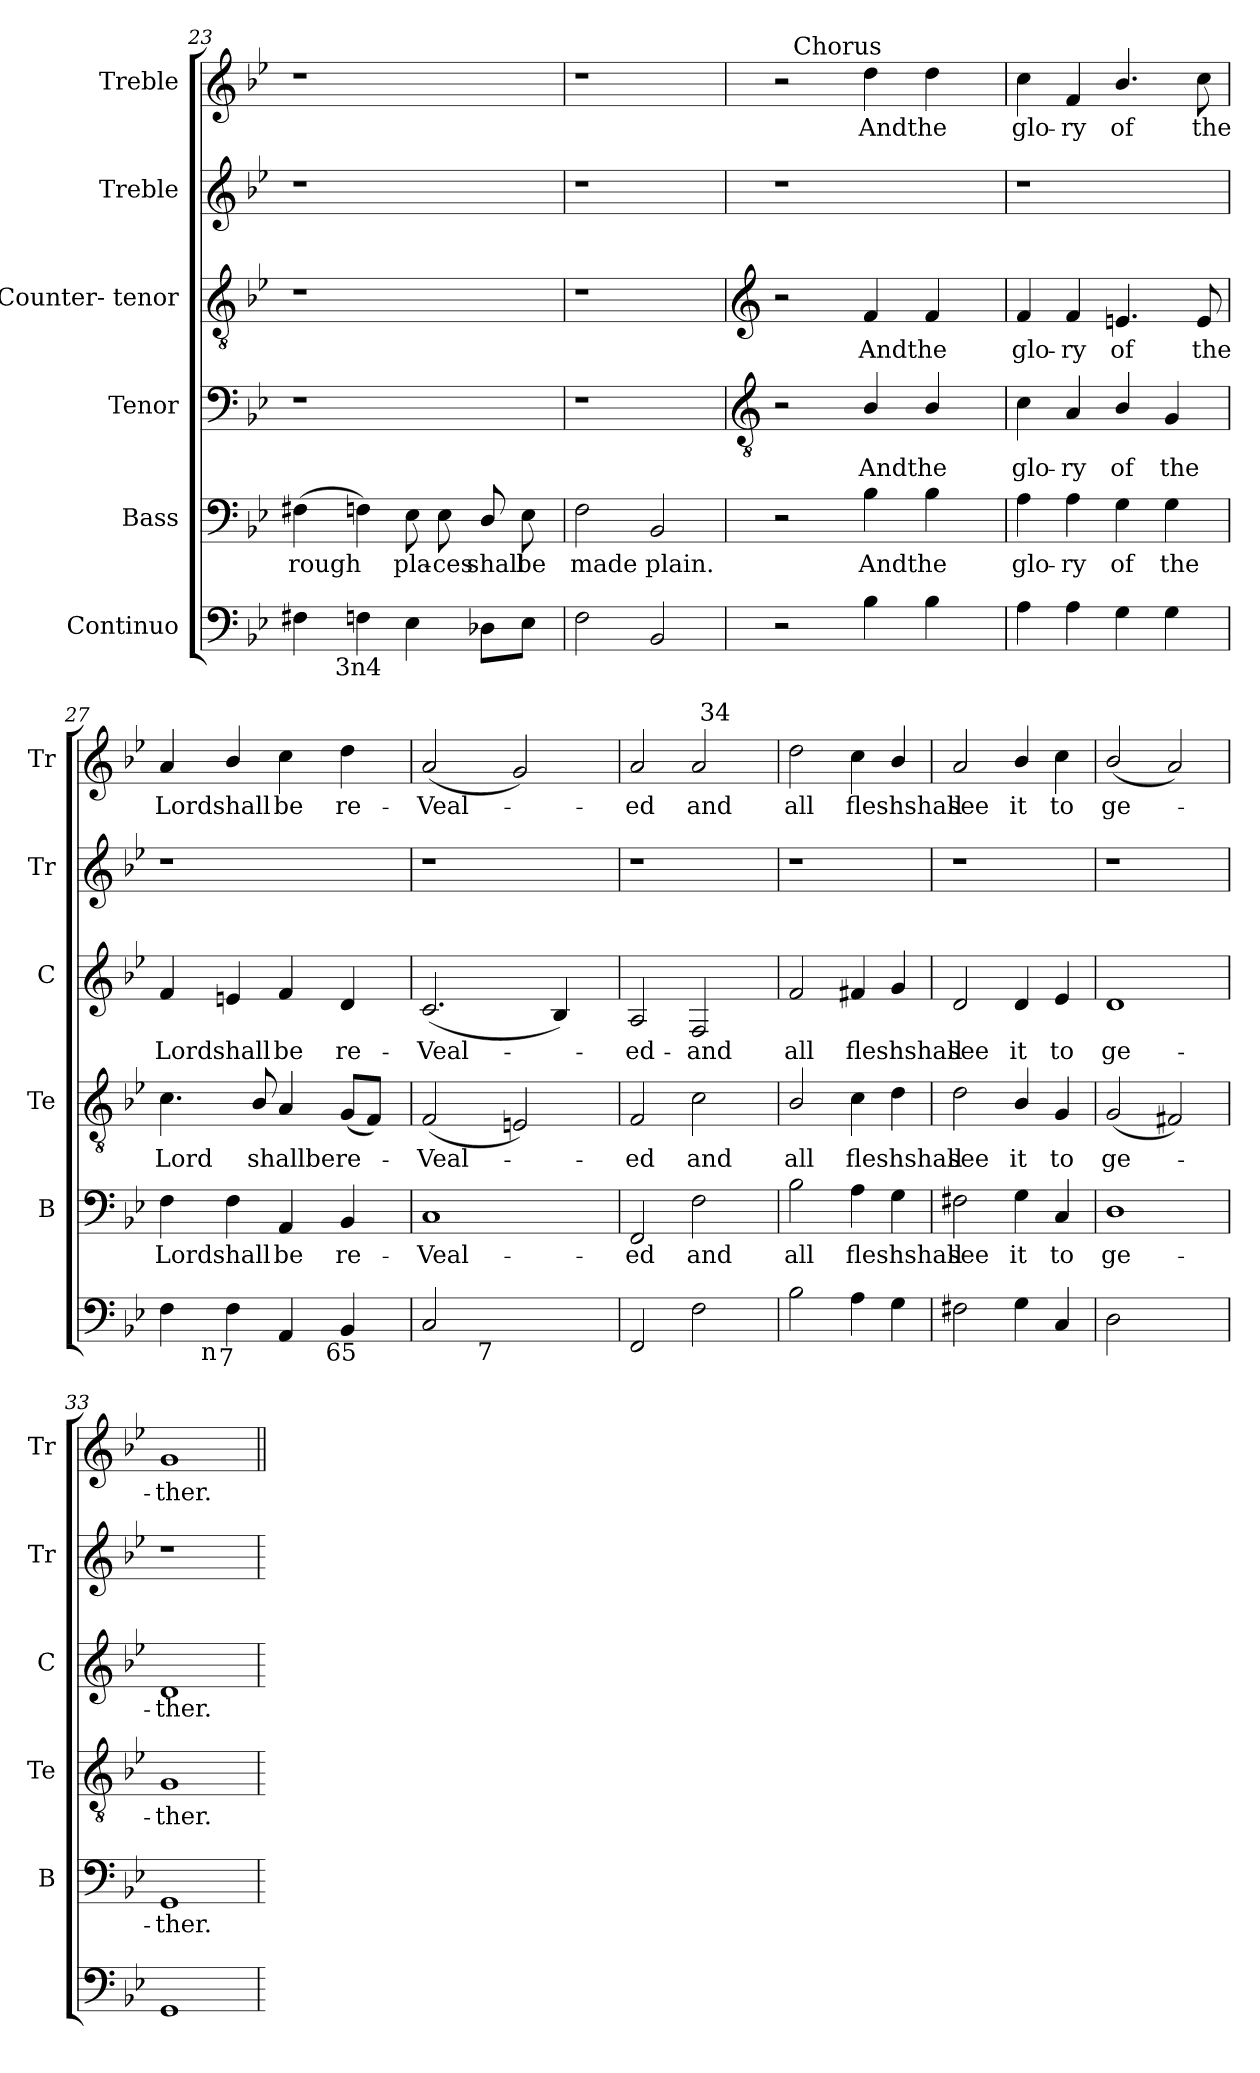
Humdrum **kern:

**kern	**kern	**text	**kern	**text	**kern	**text	**kern	**kern	**text
*part6	*part5	*part5	*part4	*part4	*part3	*part3	*part2	*part1	*part1
*staff6	*staff5	*staff5	*staff4	*staff4	*staff3	*staff3	*staff2	*staff1	*staff1
*I"Continuo	*I"Bass	*	*I"Tenor	*	*I"Counter-  tenor	*	*I"Treble	*I"Treble	*
*	*I'B	*	*I'Te	*	*I'C	*	*I'Tr	*I'Tr	*
*clefF4	*clefF4	*	*clefF4	*	*clefGv2	*	*clefG2	*clefG2	*
*k[b-e-]	*k[b-e-]	*	*k[b-e-]	*	*k[b-e-]	*	*k[b-e-]	*k[b-e-]	*
*B-:	*B-:	*	*B-:	*	*B-:	*	*B-:	*B-:	*
=23	=23	=23	=23	=23	=23	=23	=23	=23	=23
!	!	!LO:LY:b	!	!	!	!	!	!	!
*^	*	*	*	*	*	*	*	*	*
4F#X<\	8.ryy	(>4F#X\	rough	1r	.	1r	.	1r	1r	.
!	!LO:TX:b:t=3n4	!	!	!	!	!	!	!	!	!
.	2ryy	.	.	.	.	.	.	.	.	.
4Fn<\	.	4Fn\)	.	.	.	.	.	.	.	.
!	!	!	!LO:LY:b	!	!	!	!	!	!	!
4E-<\	.	8E-\	pla-	.	.	.	.	.	.	.
!	!	!	!LO:LY:b:rj	!	!	!	!	!	!	!
.	.	8E-\	-ces	.	.	.	.	.	.	.
.	4ryy	.	.	.	.	.	.	.	.	.
!	!	!	!LO:LY:b:cj	!	!	!	!	!	!	!
8D-\L	.	8D/	shall	.	.	.	.	.	.	.
!	!	!	!LO:LY:b:cj	!	!	!	!	!	!	!
8E-\J	.	8E-\	be	.	.	.	.	.	.	.
.	16ryy	.	.	.	.	.	.	.	.	.
=24	=24	=24	=24	=24	=24	=24	=24	=24	=24	=24
!	!	!	!LO:LY:b:cj	!	!	!	!	!	!	!
*v	*v	*	*	*	*	*	*	*	*	*
2F\	2F\	made	1r	.	1r	.	1r	1r	.
!	!	!LO:LY:b:cj	!	!	!	!	!	!	!
2BB-/	2BB-/	plain.	.	.	.	.	.	.	.
!!LO:LB:g=z
=25	=25	=25	=25	=25	=25	=25	=25	=25	=25
*	*	*	*clefGv2	*	*clefG2	*	*	*	*
*	*	*	*	*	*	*	*	*^	*
2r	2r	.	2r	.	2r	.	1r	2r	32.ryy	.
!	!	!	!	!	!	!	!	!	!LO:TX:a:t=Chorus	!
.	.	.	.	.	.	.	.	.	2ryy	.
!	!	!LO:LY:b:cj	!	!LO:LY:b:cj	!	!LO:LY:b:cj	!	!	!	!LO:LY:b:cj
4B-\	4B-\	Andthe	4B-/	Andthe	4f/	Andthe	.	4dd\	.	Andthe
.	.	.	.	.	.	.	.	.	4ryy	.
4B-\	4B-\	.	4B-/	.	4f/	.	.	4dd\	.	.
.	.	.	.	.	.	.	.	.	8ryy	.
.	.	.	.	.	.	.	.	.	16ryy	.
.	.	.	.	.	.	.	.	.	64ryy	.
=26	=26	=26	=26	=26	=26	=26	=26	=26	=26	=26
!	!	!LO:LY:b	!	!LO:LY:b	!	!LO:LY:b	!	!	!	!LO:LY:b
*	*	*	*	*	*	*	*	*v	*v	*
4A<\	4A\	glo-	4c\	glo-	4f/	glo-	1r	4cc\	glo-
!	!	!LO:LY:b:rj	!	!LO:LY:b:rj	!	!LO:LY:b:rj	!	!	!LO:LY:b:rj
4A\	4A\	-ry	4A/	-ry	4f/	-ry	.	4f/	-ry
!	!	!LO:LY:b:cj	!	!LO:LY:b:cj	!	!LO:LY:b:cj	!	!	!LO:LY:b:cj
4G<\	4G\	of	4B-/	of	4.en/	of	.	4.b-/	of
!	!	!LO:LY:b:cj	!	!LO:LY:b:cj	!	!	!	!	!
4G\	4G\	the	4G/	the	.	.	.	.	.
!	!	!	!	!	!	!LO:LY:b:cj	!	!	!LO:LY:b:cj
.	.	.	.	.	8e/	the	.	8cc\	the
=27	=27	=27	=27	=27	=27	=27	=27	=27	=27
!	!	!LO:LY:b	!	!LO:LY:b:cj	!	!LO:LY:b	!	!	!LO:LY:b
*^	*	*	*	*	*	*	*	*	*
*	*^	*	*	*	*	*	*	*	*	*
*	*	*^	*	*	*	*	*	*	*	*	*
4F<\	8ryy	8...ryy	2ryy	4F\	Lordshall	4.c\	Lord	4f/	Lordshall	1r	4a/	Lordshall
.	32.ryy	.	.	.	.	.	.	.	.	.	.	.
!	!LO:TX:b:t=n	!	!	!	!	!	!	!	!	!	!	!
.	2ryy	.	.	.	.	.	.	.	.	.	.	.
!	!	!LO:TX:b:t=7	!	!	!	!	!	!	!	!	!	!
.	.	2ryy	.	.	.	.	.	.	.	.	.	.
4F<\	.	.	.	4F\	.	.	.	4en/	.	.	4b-/	.
!	!	!	!	!	!	!	!LO:LY:b:cj	!	!	!	!	!
.	.	.	.	.	.	8B-/	shallbe	.	.	.	.	.
!	!	!	!	!	!LO:LY:b:cj	!	!	!	!LO:LY:b:cj	!	!	!LO:LY:b:cj
4AA</	.	.	8..ryy	4AA/	be	4A/	.	4f/	be	.	4cc\	be
.	4ryy	.	.	.	.	.	.	.	.	.	.	.
!	!	!	!LO:TX:b:t=65	!	!	!	!	!	!	!	!	!
.	.	.	4ryy	.	.	.	.	.	.	.	.	.
.	.	4ryy	.	.	.	.	.	.	.	.	.	.
!	!	!	!	!	!LO:LY:b:cj	!	!LO:LY:b:cj	!	!LO:LY:b:cj	!	!	!LO:LY:b:cj
4BB-/	.	.	.	4BB-/	re-	(<8G/L	re-	4d/	re-	.	4dd\	re-
.	.	.	.	.	.	8F/J)	.	.	.	.	.	.
.	16ryy	.	.	.	.	.	.	.	.	.	.	.
.	.	.	32ryy	.	.	.	.	.	.	.	.	.
.	64ryy	64ryy	.	.	.	.	.	.	.	.	.	.
=28	=28	=28	=28	=28	=28	=28	=28	=28	=28	=28	=28	=28
!	!	!	!	!	!LO:LY:b	!	!LO:LY:b	!	!LO:LY:b	!	!	!LO:LY:b
*	*v	*v	*v	*	*	*	*	*	*	*	*	*
2C</	4ryy	1C	-Veal-	(<2F/	-Veal-	(>2.c/	-Veal-	1r	(<2a/	-Veal-
.	32.ryy	.	.	.	.	.	.	.	.	.
!	!LO:TX:b:t=7	!	!	!	!	!	!	!	!	!
.	2ryy	.	.	.	.	.	.	.	.	.
2ryy	.	.	.	2En/)	.	.	.	.	2g/)	.
.	.	.	.	.	.	4B-/)	.	.	.	.
.	8ryy	.	.	.	.	.	.	.	.	.
.	16ryy	.	.	.	.	.	.	.	.	.
.	64ryy	.	.	.	.	.	.	.	.	.
=29	=29	=29	=29	=29	=29	=29	=29	=29	=29	=29
!	!	!	!LO:LY:b:cj	!	!LO:LY:b:cj	!	!LO:LY:b:cj	!	!	!LO:LY:b:cj
*v	*v	*	*	*	*	*	*	*	*^	*
2FF/	2FF/	-ed	2F/	-ed	2A/	-ed-	1r	2a/	2ryy	-ed
!	!	!LO:LY:b:cj	!	!LO:LY:b:cj	!	!LO:LY:b:cj	!	!	!	!LO:LY:b:cj
2F\	2F\	and	2c\	and	2F/	-and	.	2a/	64ryy	and
!	!	!	!	!	!	!	!	!	!LO:TX:a:t=34	!
.	.	.	.	.	.	.	.	.	4ryy	.
.	.	.	.	.	.	.	.	.	8...ryy	.
=30	=30	=30	=30	=30	=30	=30	=30	=30	=30	=30
!	!	!LO:LY:b:cj	!	!LO:LY:b:cj	!	!LO:LY:b:cj	!	!	!	!LO:LY:b:cj
*	*	*	*	*	*	*	*	*v	*v	*
2B-\	2B-\	all	2B-/	all	2f/	all	1r	2dd\	all
!	!	!LO:LY:b	!	!LO:LY:b	!	!LO:LY:b	!	!	!LO:LY:b
4A<\	4A\	fleshshall	4c\	fleshshall	4f#X/	fleshshall	.	4cc\	fleshshall
4G<\	4G\	.	4d\	.	4g/	.	.	4b-/	.
=31	=31	=31	=31	=31	=31	=31	=31	=31	=31
!	!	!LO:LY:b:cj	!	!LO:LY:b:cj	!	!LO:LY:b:cj	!	!	!LO:LY:b:cj
2F#X<\	2F#X\	see	2d\	see	2d/	see	1r	2a/	see
!	!	!LO:LY:b:cj	!	!LO:LY:b:cj	!	!LO:LY:b:cj	!	!	!LO:LY:b:cj
4G\	4G\	it	4B-/	it	4d/	it	.	4b-/	it
!	!	!LO:LY:b:cj	!	!LO:LY:b:cj	!	!LO:LY:b:cj	!	!	!LO:LY:b:cj
4C/	4C/	to	4G/	to	4e-/	to	.	4cc\	to
!!LO:LB:g=z
=32	=32	=32	=32	=32	=32	=32	=32	=32	=32
!	!	!LO:LY:b:cj	!	!LO:LY:b:cj	!	!LO:LY:b:cj	!	!	!LO:LY:b:cj
2D<\	1D	ge-	(<2G/	ge-	1d	ge-	1r	(<2b-/	ge-
2ryy	.	.	2F#X/)	.	.	.	.	2a/)	.
=33	=33	=33	=33	=33	=33	=33	=33	=33	=33
!	!	!LO:LY:b:cj	!	!LO:LY:b:cj	!	!LO:LY:b:cj	!	!	!LO:LY:b:cj
1GG	1GG	-ther.	1G	-ther.	1d	-ther.	1r	1g	-ther.
=	=	=||	=	=||	=	=||	=	=||	=||
*-	*-	*-	*-	*-	*-	*-	*-	*-	*-
